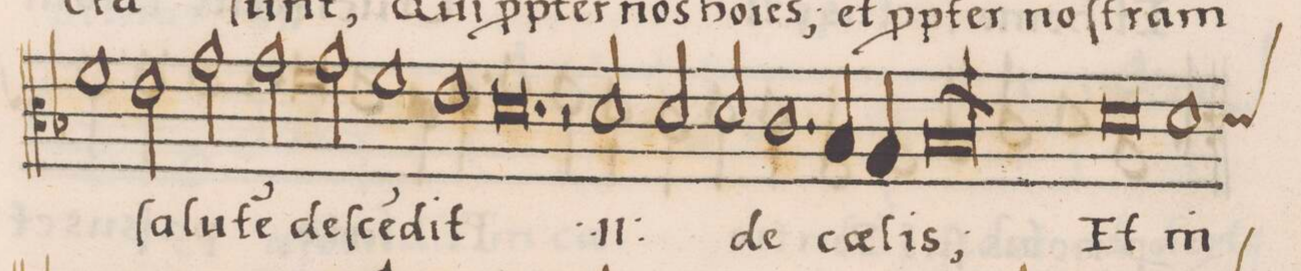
**kern	**text
*I"CANTVS	*
*clefC3	*
*k[b-]	*
*met(C|)	*
*M2/1	*
1f\	.
=75-	=75-
2e\	ſa-
2g\	-lu-
2g\	-te(m)
2g\	de-
=76-	=76-
1f\	-ſce(n)-
1e\	-dit
=77-	=77-
0.d\	.
=78-	=78-
2r	.
*	*ij
2d/	de-
=79-	=79-
2d/	-ſce(n)-
2d/	-dit
*	*Xij
1.c\	de
=80-	=80-
4B-/	c(ae)-
4A/	.
1B-l/	-lis;
=81-	=81-
0d\	Et
=82-	=82-
*custos:d	*
1d\	in-
*-	*-
